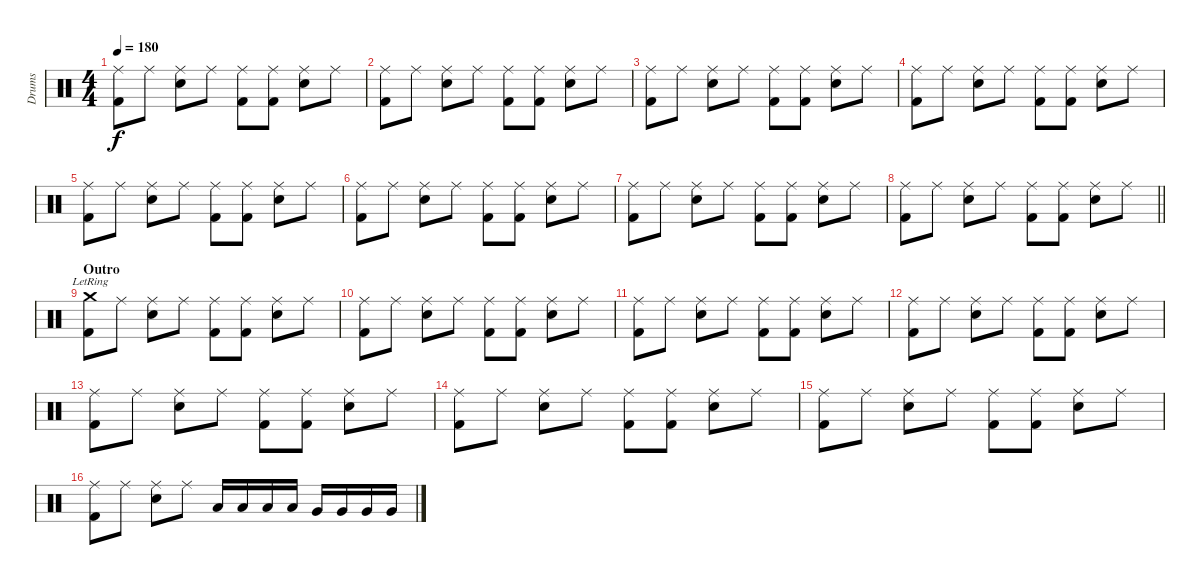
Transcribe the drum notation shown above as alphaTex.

\track ("Drums" "Drums") {instrument percussion}
\staff {score}
\articulation defaults
\ts (4 4)
\tempo 180
\clef neutral
\ks c
("Ride (middle)" "Kick (hit) 2").8{dy f} "Ride (middle)".8 ("Ride (middle)" "Electric Snare (hit)").8 "Ride (middle)".8 ("Ride (middle)" "Kick (hit) 2").8 ("Ride (middle)" "Kick (hit) 2").8 ("Ride (middle)" "Electric Snare (hit)").8 "Ride (middle)".8 |
("Ride (middle)" "Kick (hit) 2").8 "Ride (middle)".8 ("Ride (middle)" "Electric Snare (hit)").8 "Ride (middle)".8 ("Ride (middle)" "Kick (hit) 2").8 ("Ride (middle)" "Kick (hit) 2").8 ("Ride (middle)" "Electric Snare (hit)").8 "Ride (middle)".8 |
("Ride (middle)" "Kick (hit) 2").8 "Ride (middle)".8 ("Ride (middle)" "Electric Snare (hit)").8 "Ride (middle)".8 ("Ride (middle)" "Kick (hit) 2").8 ("Ride (middle)" "Kick (hit) 2").8 ("Ride (middle)" "Electric Snare (hit)").8 "Ride (middle)".8 |
("Ride (middle)" "Kick (hit) 2").8 "Ride (middle)".8 ("Ride (middle)" "Electric Snare (hit)").8 "Ride (middle)".8 ("Ride (middle)" "Kick (hit) 2").8 ("Ride (middle)" "Kick (hit) 2").8 ("Ride (middle)" "Electric Snare (hit)").8 "Ride (middle)".8 |
("Ride (middle)" "Kick (hit) 2").8 "Ride (middle)".8 ("Ride (middle)" "Electric Snare (hit)").8 "Ride (middle)".8 ("Ride (middle)" "Kick (hit) 2").8 ("Ride (middle)" "Kick (hit) 2").8 ("Ride (middle)" "Electric Snare (hit)").8 "Ride (middle)".8 |
("Ride (middle)" "Kick (hit) 2").8 "Ride (middle)".8 ("Ride (middle)" "Electric Snare (hit)").8 "Ride (middle)".8 ("Ride (middle)" "Kick (hit) 2").8 ("Ride (middle)" "Kick (hit) 2").8 ("Ride (middle)" "Electric Snare (hit)").8 "Ride (middle)".8 |
("Ride (middle)" "Kick (hit) 2").8 "Ride (middle)".8 ("Ride (middle)" "Electric Snare (hit)").8 "Ride (middle)".8 ("Ride (middle)" "Kick (hit) 2").8 ("Ride (middle)" "Kick (hit) 2").8 ("Ride (middle)" "Electric Snare (hit)").8 "Ride (middle)".8 |
\barLineRight lightlight
("Ride (middle)" "Kick (hit) 2").8 "Ride (middle)".8 ("Ride (middle)" "Electric Snare (hit)").8 "Ride (middle)".8 ("Ride (middle)" "Kick (hit) 2").8 ("Ride (middle)" "Kick (hit) 2").8 ("Ride (middle)" "Electric Snare (hit)").8 "Ride (middle)".8 |
\section ("" "Outro")
("Crash medium (hit)"{lr} "Kick (hit) 2").8 "Ride (middle)".8 ("Ride (middle)" "Electric Snare (hit)").8 "Ride (middle)".8 ("Ride (middle)" "Kick (hit) 2").8 ("Ride (middle)" "Kick (hit) 2").8 ("Ride (middle)" "Electric Snare (hit)").8 "Ride (middle)".8 |
("Ride (middle)" "Kick (hit) 2").8 "Ride (middle)".8 ("Ride (middle)" "Electric Snare (hit)").8 "Ride (middle)".8 ("Ride (middle)" "Kick (hit) 2").8 ("Ride (middle)" "Kick (hit) 2").8 ("Ride (middle)" "Electric Snare (hit)").8 "Ride (middle)".8 |
("Ride (middle)" "Kick (hit) 2").8 "Ride (middle)".8 ("Ride (middle)" "Electric Snare (hit)").8 "Ride (middle)".8 ("Ride (middle)" "Kick (hit) 2").8 ("Ride (middle)" "Kick (hit) 2").8 ("Ride (middle)" "Electric Snare (hit)").8 "Ride (middle)".8 |
("Ride (middle)" "Kick (hit) 2").8 "Ride (middle)".8 ("Ride (middle)" "Electric Snare (hit)").8 "Ride (middle)".8 ("Ride (middle)" "Kick (hit) 2").8 ("Ride (middle)" "Kick (hit) 2").8 ("Ride (middle)" "Electric Snare (hit)").8 "Ride (middle)".8 |
("Ride (middle)" "Kick (hit) 2").8 "Ride (middle)".8 ("Ride (middle)" "Electric Snare (hit)").8 "Ride (middle)".8 ("Ride (middle)" "Kick (hit) 2").8 ("Ride (middle)" "Kick (hit) 2").8 ("Ride (middle)" "Electric Snare (hit)").8 "Ride (middle)".8 |
("Ride (middle)" "Kick (hit) 2").8 "Ride (middle)".8 ("Ride (middle)" "Electric Snare (hit)").8 "Ride (middle)".8 ("Ride (middle)" "Kick (hit) 2").8 ("Ride (middle)" "Kick (hit) 2").8 ("Ride (middle)" "Electric Snare (hit)").8 "Ride (middle)".8 |
("Ride (middle)" "Kick (hit) 2").8 "Ride (middle)".8 ("Ride (middle)" "Electric Snare (hit)").8 "Ride (middle)".8 ("Ride (middle)" "Kick (hit) 2").8 ("Ride (middle)" "Kick (hit) 2").8 ("Ride (middle)" "Electric Snare (hit)").8 "Ride (middle)".8 |
("Ride (middle)" "Kick (hit) 2").8 "Ride (middle)".8 ("Ride (middle)" "Electric Snare (hit)").8 "Ride (middle)".8 "Low Tom (hit)".16 "Low Tom (hit)".16 "Low Tom (hit)".16 "Low Tom (hit)".16 "Very Low Tom (hit)".16 "Very Low Tom (hit)".16 "Very Low Tom (hit)".16 "Very Low Tom (hit)".16
